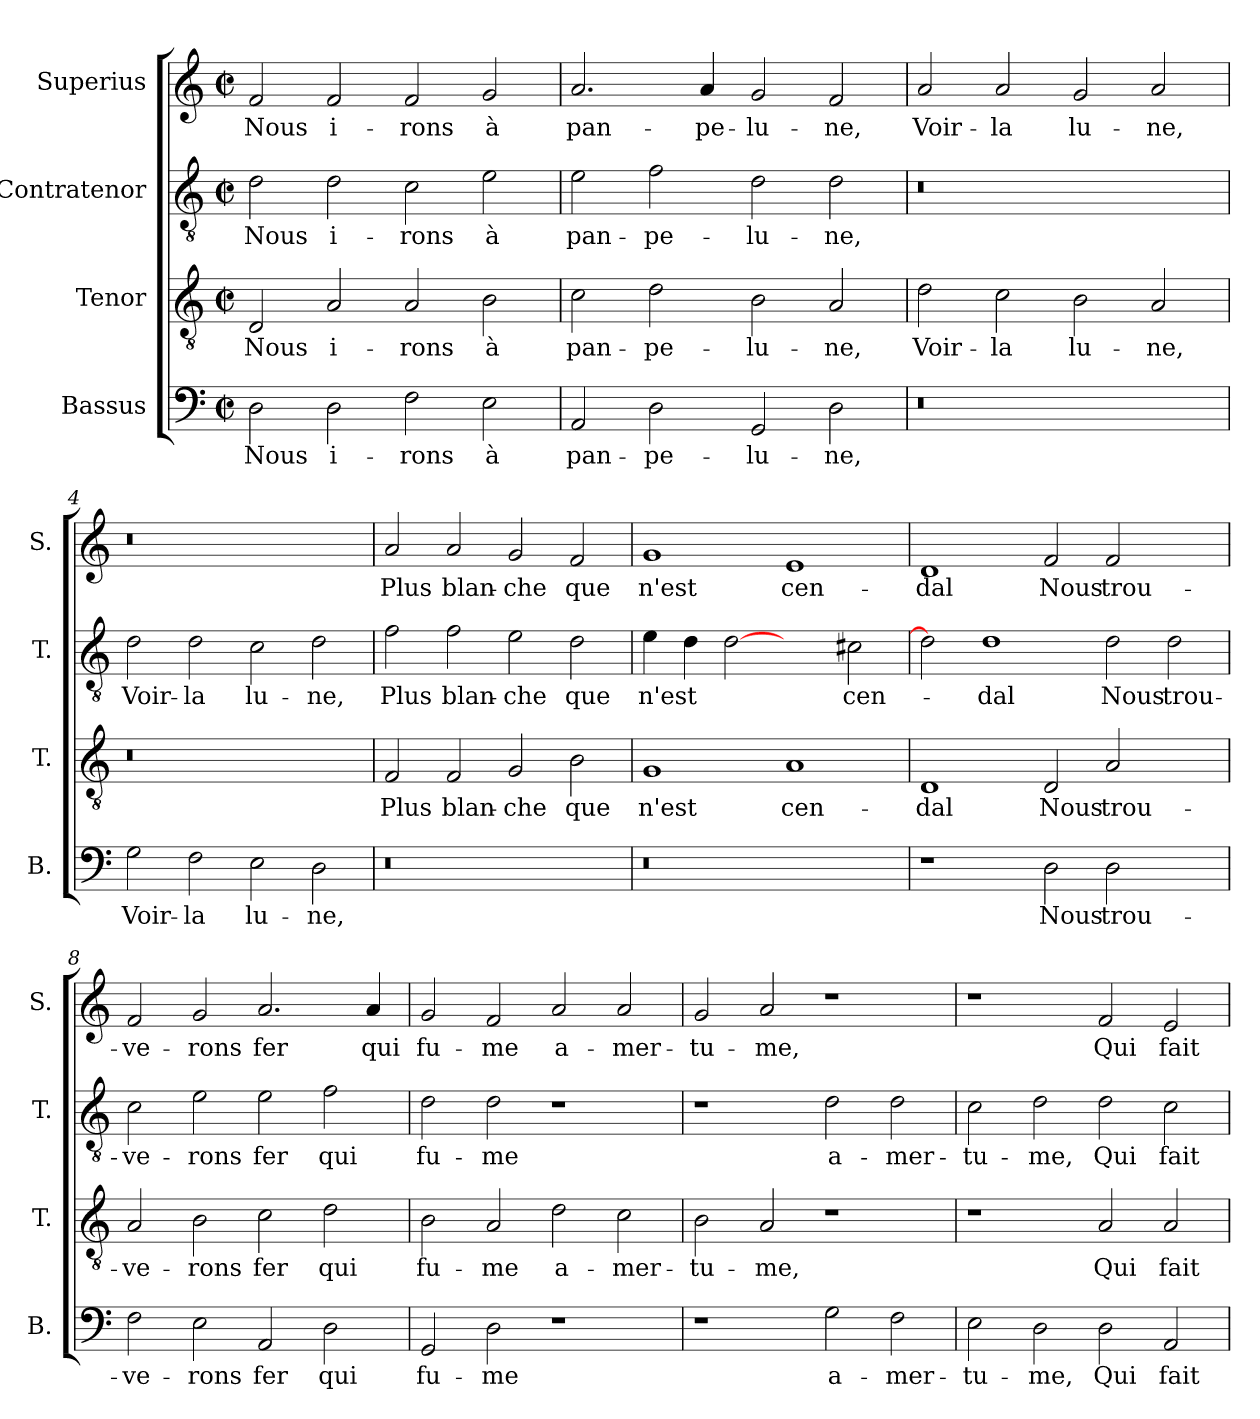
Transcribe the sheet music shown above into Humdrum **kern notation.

**kern	**text	**kern	**text	**kern	**text	**kern	**text
*part4	*part4	*part3	*part3	*part2	*part2	*part1	*part1
*staff4	*staff4	*staff3	*staff3	*staff2	*staff2	*staff1	*staff1
*I"Bassus	*	*I"Tenor	*	*I"Contratenor	*	*I"Superius	*
*I'B.	*	*I'T.	*	*I'T.	*	*I'S.	*
*clefF4	*	*clefGv2	*	*clefGv2	*	*clefG2	*
*k[]	*	*k[]	*	*k[]	*	*k[]	*
*C:	*	*C:	*	*C:	*	*C:	*
*M2/2	*	*M2/2	*	*M2/2	*	*M2/2	*
*met(c|)	*	*met(c|)	*	*met(c|)	*	*met(c|)	*
=1	=1	=1	=1	=1	=1	=1	=1
2D\	Nous	2D/	Nous	2d\	Nous	2f/	Nous
2D\	i-	2A/	i-	2d\	i-	2f/	i-
2F\	-rons	2A/	-rons	2c\	-rons	2f/	-rons
2E\	à	2B\	à	2e\	à	2g/	à
=2	=2	=2	=2	=2	=2	=2	=2
2AA/	pan-	2c\	pan-	2e\	pan-	2.a/	pan-
2D\	-pe-	2d\	-pe-	2f\	-pe-	.	.
.	.	.	.	.	.	4a/	-pe-
2GG/	-lu-	2B\	-lu-	2d\	-lu-	2g/	-lu-
2D\	-ne,	2A/	-ne,	2d\	-ne,	2f/	-ne,
=3	=3	=3	=3	=3	=3	=3	=3
!LO:N:vis=0	!	!	!	!LO:N:vis=0	!	!	!
1r	.	2d\	Voir-	1r	.	2a/	Voir-
.	.	2c\	-la	.	.	2a/	-la
1ryy	.	2B\	lu-	1ryy	.	2g/	lu-
.	.	2A/	-ne,	.	.	2a/	-ne,
=4	=4	=4	=4	=4	=4	=4	=4
!	!	!LO:N:vis=0	!	!	!	!LO:N:vis=0	!
2G\	Voir-	1r	.	2d\	Voir-	1r	.
2F\	-la	.	.	2d\	-la	.	.
2E\	lu-	1ryy	.	2c\	lu-	1ryy	.
2D\	-ne,	.	.	2d\	-ne,	.	.
=5	=5	=5	=5	=5	=5	=5	=5
!LO:N:vis=0	!	!	!	!	!	!	!
1r	.	2F/	Plus	2f\	Plus	2a/	Plus
.	.	2F/	blan-	2f\	blan-	2a/	blan-
1ryy	.	2G/	-che	2e\	-che	2g/	-che
.	.	2B\	que	2d\	que	2f/	que
=6	=6	=6	=6	=6	=6	=6	=6
!LO:N:vis=0	!	!	!	!	!	!	!
1r	.	1G/	n'est	4e\	n'est	1g/	n'est
.	.	.	.	4d\	.	.	.
.	.	.	.	[2d\	.	.	.
1ryy	.	1A/	cen-	2ryy	.	1e/	cen-
.	.	.	.	2c#X\	cen-	.	.
!!LO:LB:g=z
=7	=7	=7	=7	=7	=7	=7	=7
1r	.	1D/	-dal	2d\]	.	1d/	-dal
.	.	.	.	1d\	-dal	.	.
2D\	Nous	2D/	Nous	.	.	2f/	Nous
2D\	trou-	2A/	trou-	2d\	Nous	2f/	trou-
2ryy	.	2ryy	.	2d\	trou-	2ryy	.
=8	=8	=8	=8	=8	=8	=8	=8
2F\	-ve-	2A/	-ve-	2c\	-ve-	2f/	-ve-
2E\	-rons	2B\	-rons	2e\	-rons	2g/	-rons
2AA/	fer	2c\	fer	2e\	fer	2.a/	fer
2D\	qui	2d\	qui	2f\	qui	.	.
.	.	.	.	.	.	4a/	qui
=9	=9	=9	=9	=9	=9	=9	=9
2GG/	fu-	2B\	fu-	2d\	fu-	2g/	fu-
2D\	-me	2A/	-me	2d\	-me	2f/	-me
1r	.	2d\	a-	1r	.	2a/	a-
.	.	2c\	-mer-	.	.	2a/	-mer-
=10	=10	=10	=10	=10	=10	=10	=10
1r	.	2B\	-tu-	1r	.	2g/	-tu-
.	.	2A/	-me,	.	.	2a/	-me,
2G\	a-	1r	.	2d\	a-	1r	.
2F\	-mer-	.	.	2d\	-mer-	.	.
=11	=11	=11	=11	=11	=11	=11	=11
2E\	-tu-	1r	.	2c\	-tu-	1r	.
2D\	-me,	.	.	2d\	-me,	.	.
2D\	Qui	2A/	Qui	2d\	Qui	2f/	Qui
2AA/	fait	2A/	fait	2c\	fait	2e/	fait
=	=	=	=	=	=	=	=
*-	*-	*-	*-	*-	*-	*-	*-
